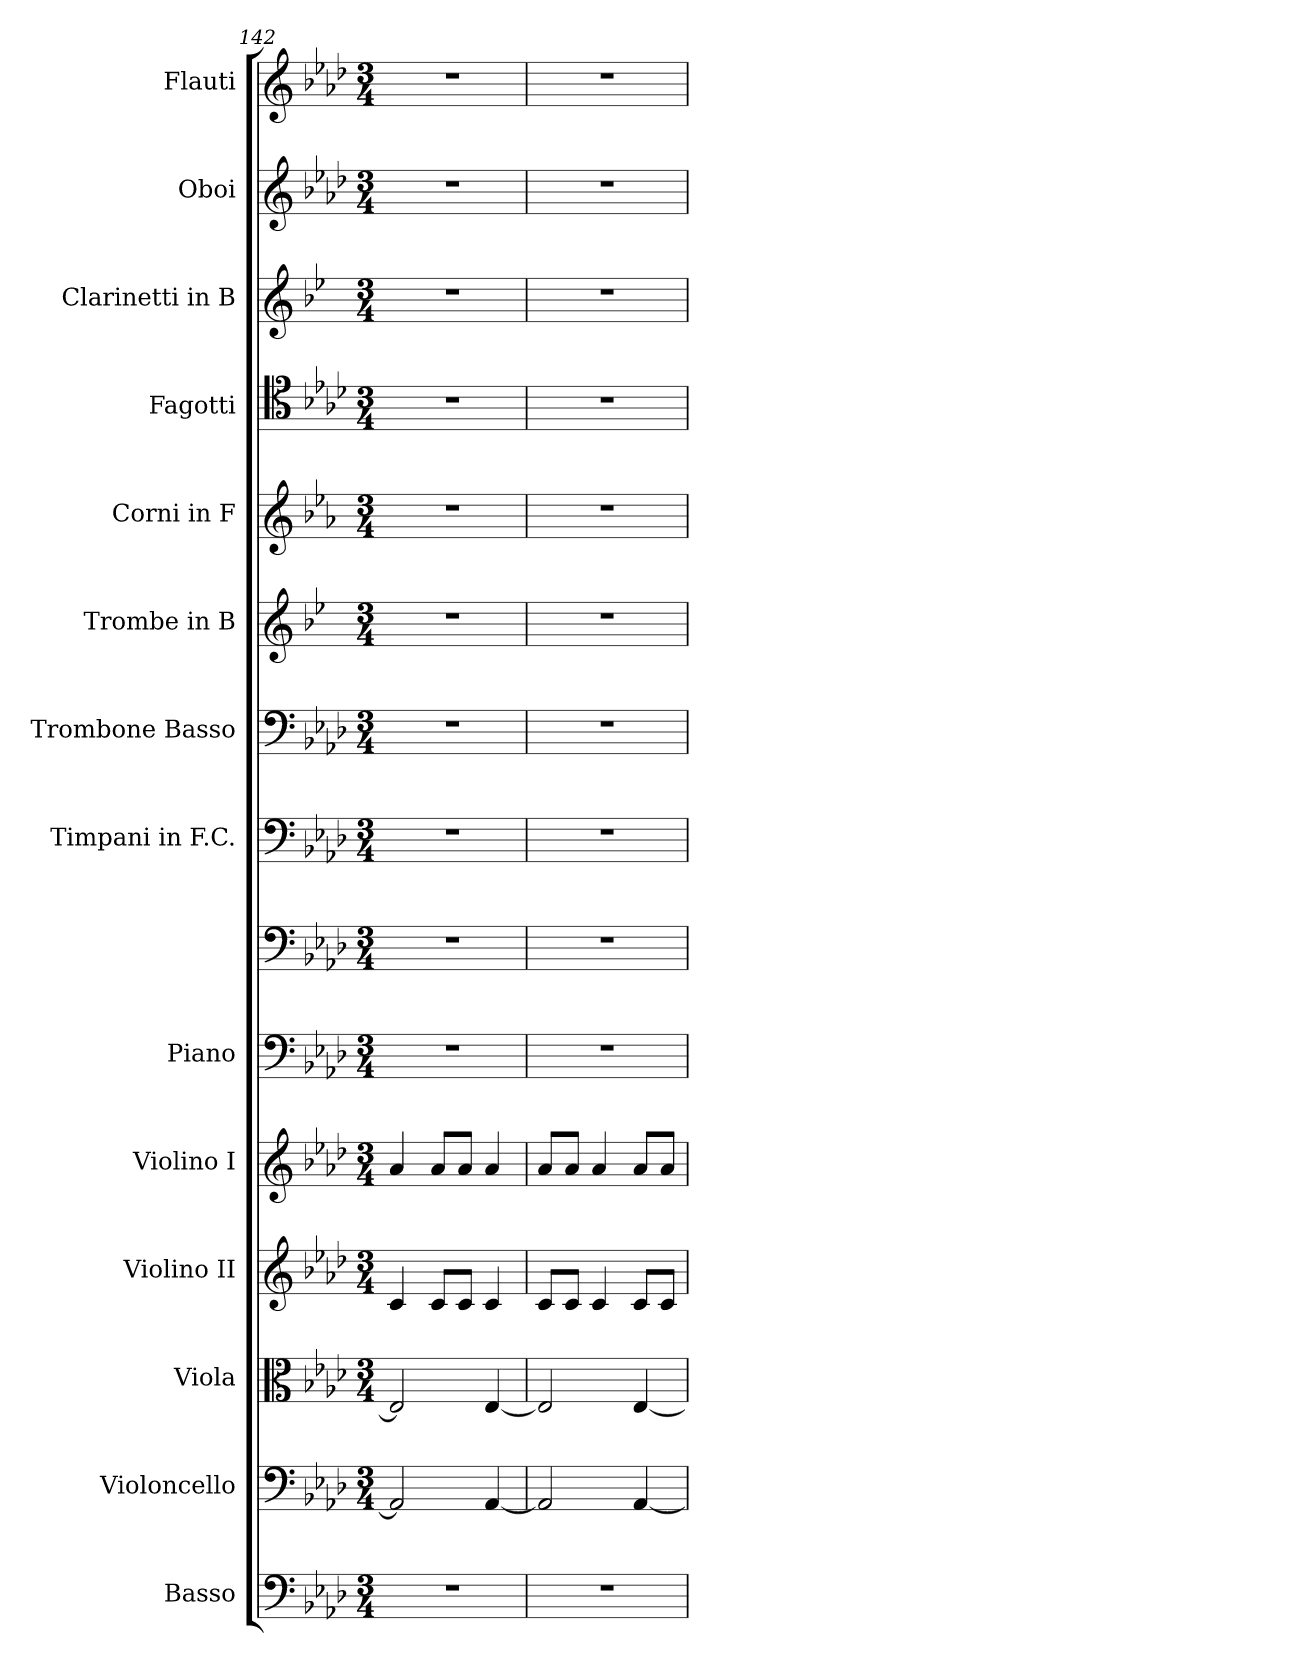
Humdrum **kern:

**kern	**kern	**kern	**kern	**kern	**kern	**kern	**kern	**kern	**kern	**kern	**kern	**kern	**kern	**kern
*part14	*part13	*part12	*part11	*part10	*part9	*part9	*part8	*part7	*part6	*part5	*part4	*part3	*part2	*part1
*staff15	*staff14	*staff13	*staff12	*staff11	*staff10	*staff9	*staff8	*staff7	*staff6	*staff5	*staff4	*staff3	*staff2	*staff1
*I"Basso	*I"Violoncello	*I"Viola	*I"Violino II	*I"Violino I	*I"Piano	*	*I"Timpani in F.C.	*I"Trombone Basso	*I"Trombe in B	*I"Corni in F	*I"Fagotti	*I"Clarinetti in B	*I"Oboi	*I"Flauti
*	*	*	*	*	*I'Pno.	*	*I'Timp.	*	*	*	*	*	*I'Ob.	*I'Fl.
*clefF4	*clefF4	*clefC3	*clefG2	*clefG2	*clefF4	*clefF4	*clefF4	*clefF4	*clefG2	*clefG2	*clefC4	*clefG2	*clefG2	*clefG2
*ITrd7c12	*	*	*	*	*	*	*	*	*ITrd1c2	*ITrd4c7	*	*ITrd1c2	*	*
*k[b-e-a-d-]	*k[b-e-a-d-]	*k[b-e-a-d-]	*k[b-e-a-d-]	*k[b-e-a-d-]	*k[b-e-a-d-]	*k[b-e-a-d-]	*k[b-e-a-d-]	*k[b-e-a-d-]	*k[b-e-a-d-]	*k[b-e-a-d-]	*k[b-e-a-d-]	*k[b-e-a-d-]	*k[b-e-a-d-]	*k[b-e-a-d-]
*M3/4	*M3/4	*M3/4	*M3/4	*M3/4	*M3/4	*M3/4	*M3/4	*M3/4	*M3/4	*M3/4	*M3/4	*M3/4	*M3/4	*M3/4
=142	=142	=142	=142	=142	=142	=142	=142	=142	=142	=142	=142	=142	=142	=142
2.r	2AA-/]	2E-/]	4c/	4a-/	2.r	2.r	2.r	2.r	2.r	2.r	2.r	2.r	2.r	2.r
.	.	.	8c/L	8a-/L	.	.	.	.	.	.	.	.	.	.
.	.	.	8c/J	8a-/J	.	.	.	.	.	.	.	.	.	.
.	[4AA-/	[4E-/	4c/	4a-/	.	.	.	.	.	.	.	.	.	.
=143	=143	=143	=143	=143	=143	=143	=143	=143	=143	=143	=143	=143	=143	=143
2.r	2AA-/]	2E-/]	8c/L	8a-/L	2.r	2.r	2.r	2.r	2.r	2.r	2.r	2.r	2.r	2.r
.	.	.	8c/J	8a-/J	.	.	.	.	.	.	.	.	.	.
.	.	.	4c/	4a-/	.	.	.	.	.	.	.	.	.	.
.	[4AA-/	[4E-/	8c/L	8a-/L	.	.	.	.	.	.	.	.	.	.
.	.	.	8c/J	8a-/J	.	.	.	.	.	.	.	.	.	.
=	=	=	=	=	=	=	=	=	=	=	=	=	=	=
*-	*-	*-	*-	*-	*-	*-	*-	*-	*-	*-	*-	*-	*-	*-
